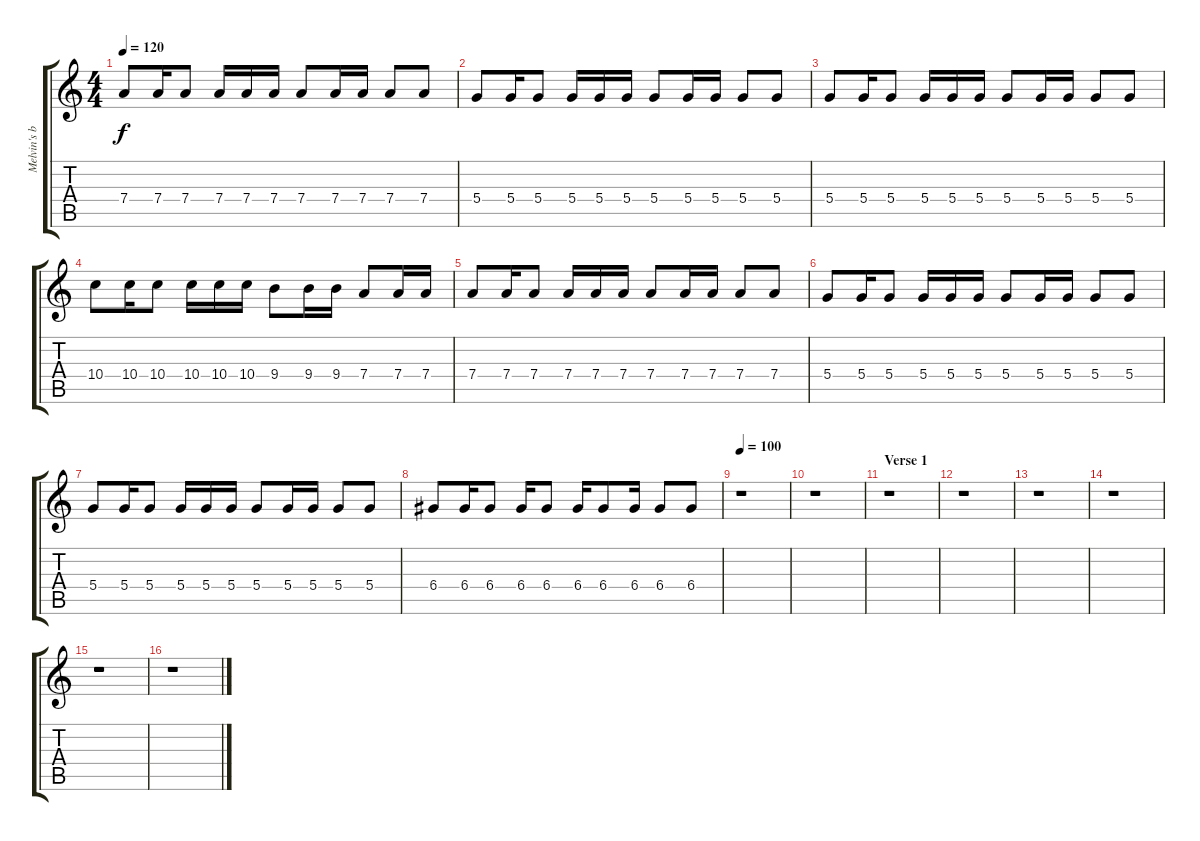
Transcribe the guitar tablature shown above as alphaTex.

\track ("Melvin's bonus guitar" "Melvin's b") {instrument overdrivenguitar}
\staff {score tabs}
\tuning (E4 B3 G3 D3 A2 E2) {hide}
\ts (4 4)
\tempo 120
\clef g2
\ks c
7.4.8{dy f} 7.4.16 7.4.8 7.4.16 7.4.16 7.4.16 7.4.8 7.4.16 7.4.16 7.4.8 7.4.8 |
5.4.8 5.4.16 5.4.8 5.4.16 5.4.16 5.4.16 5.4.8 5.4.16 5.4.16 5.4.8 5.4.8 |
5.4.8 5.4.16 5.4.8 5.4.16 5.4.16 5.4.16 5.4.8 5.4.16 5.4.16 5.4.8 5.4.8 |
10.4.8 10.4.16 10.4.8 10.4.16 10.4.16 10.4.16 9.4.8 9.4.16 9.4.16 7.4.8 7.4.16 7.4.16 |
7.4.8 7.4.16 7.4.8 7.4.16 7.4.16 7.4.16 7.4.8 7.4.16 7.4.16 7.4.8 7.4.8 |
5.4.8 5.4.16 5.4.8 5.4.16 5.4.16 5.4.16 5.4.8 5.4.16 5.4.16 5.4.8 5.4.8 |
5.4.8 5.4.16 5.4.8 5.4.16 5.4.16 5.4.16 5.4.8 5.4.16 5.4.16 5.4.8 5.4.8 |
6.4.8 6.4.16 6.4.8 6.4.16 6.4.8 6.4.16 6.4.8 6.4.16 6.4.8 6.4.8 |
\tempo 100
r.1 |
r.1 |
\section ("" "Verse 1")
r.1 |
r.1 |
r.1 |
r.1 |
r.1 |
r.1
